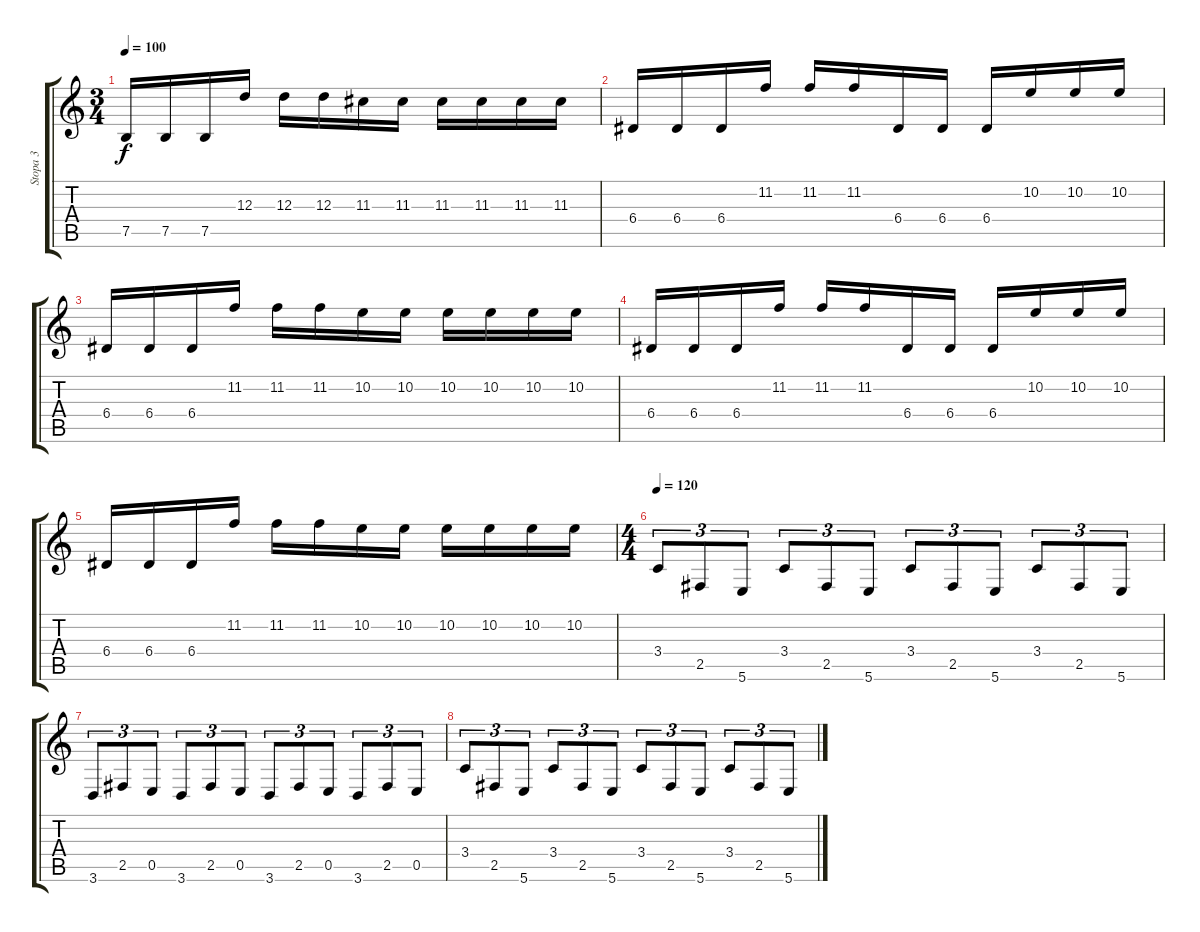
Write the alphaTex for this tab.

\track ("Stopa 3" "Stopa 3") {instrument distortionguitar}
\staff {score tabs}
\tuning (B3 Gb3 D3 A2 E2 B1) {hide}
\ts (3 4)
\tempo 100
\clef g2
\ks c
7.5.16{dy f} 7.5.16 7.5.16 12.3.16 12.3.16 12.3.16 11.3.16 11.3.16 11.3.16 11.3.16 11.3.16 11.3.16 |
6.4.16 6.4.16 6.4.16 11.2.16 11.2.16 11.2.16 6.4.16 6.4.16 6.4.16 10.2.16 10.2.16 10.2.16 |
6.4.16 6.4.16 6.4.16 11.2.16 11.2.16 11.2.16 10.2.16 10.2.16 10.2.16 10.2.16 10.2.16 10.2.16 |
6.4.16 6.4.16 6.4.16 11.2.16 11.2.16 11.2.16 6.4.16 6.4.16 6.4.16 10.2.16 10.2.16 10.2.16 |
6.4.16 6.4.16 6.4.16 11.2.16 11.2.16 11.2.16 10.2.16 10.2.16 10.2.16 10.2.16 10.2.16 10.2.16 |
\ts (4 4)
\tempo 120
3.4.8{tu (3 2)} 2.5.8{tu (3 2)} 5.6.8{tu (3 2)} 3.4.8{tu (3 2)} 2.5.8{tu (3 2)} 5.6.8{tu (3 2)} 3.4.8{tu (3 2)} 2.5.8{tu (3 2)} 5.6.8{tu (3 2)} 3.4.8{tu (3 2)} 2.5.8{tu (3 2)} 5.6.8{tu (3 2)} |
3.6.8{tu (3 2)} 2.5.8{tu (3 2)} 0.5.8{tu (3 2)} 3.6.8{tu (3 2)} 2.5.8{tu (3 2)} 0.5.8{tu (3 2)} 3.6.8{tu (3 2)} 2.5.8{tu (3 2)} 0.5.8{tu (3 2)} 3.6.8{tu (3 2)} 2.5.8{tu (3 2)} 0.5.8{tu (3 2)} |
3.4.8{tu (3 2)} 2.5.8{tu (3 2)} 5.6.8{tu (3 2)} 3.4.8{tu (3 2)} 2.5.8{tu (3 2)} 5.6.8{tu (3 2)} 3.4.8{tu (3 2)} 2.5.8{tu (3 2)} 5.6.8{tu (3 2)} 3.4.8{tu (3 2)} 2.5.8{tu (3 2)} 5.6.8{tu (3 2)}
